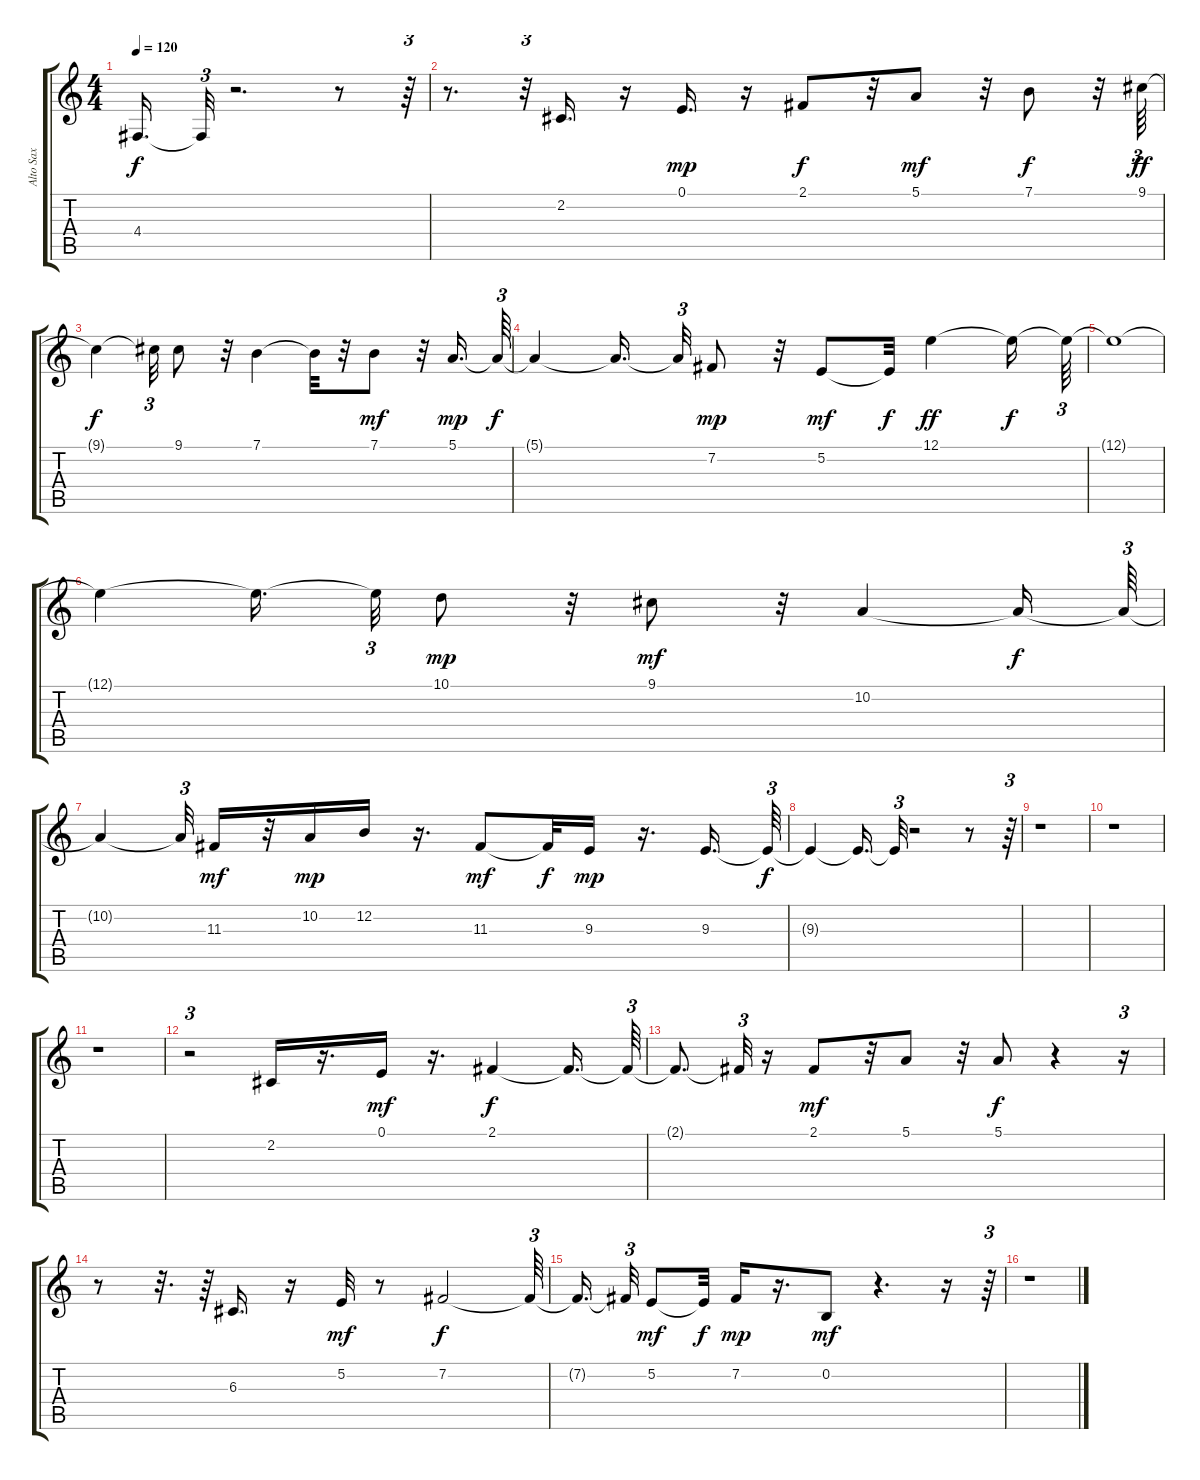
\track ("Alto Sax" "Alto Sax") {instrument altosax}
\staff {score tabs}
\tuning (E4 B3 G3 D3 A2 E2) {hide}
\ts (4 4)
\tempo 120
\clef g2
\ks c
4.4{t}.16{d dy f} 4.4{t}.32{tu (3 2)} r.2{d} r.8 r.64{tu (3 2)} |
r.8{d} r.32{tu (3 2)} 2.2.16{d} r.16 0.1.16{d dy mp} r.16 2.1.8{dy f} r.32 5.1.8{dy mf} r.32 7.1.8{dy f} r.32 9.1.64{tu (3 2) dy ff} |
9.1{t}.4{dy f} 9.1{t}.32{tu (3 2)} 9.1.8 r.32 7.1.4 7.1{t}.32 r.32 7.1.8{dy mf} r.32 5.1.16{d dy mp} 5.1{t}.64{tu (3 2) dy f} |
5.1{t}.4 5.1{t}.16{d} 5.1{t}.32{tu (3 2)} 7.2.8{dy mp} r.32 5.2.8{dy mf} 5.2{t}.32{dy f} 12.1.4{dy ff} 12.1{t}.16{dy f} 12.1{t}.64{tu (3 2)} |
12.1{t}.1 |
12.1{t}.4 12.1{t}.16{d} 12.1{t}.32{tu (3 2)} 10.1.8{dy mp} r.32 9.1.8{dy mf} r.32 10.2.4 10.2{t}.16{dy f} 10.2{t}.64{tu (3 2)} |
10.2{t}.4 10.2{t}.32{tu (3 2)} 11.3.16{dy mf} r.32 10.2.16{dy mp} 12.2.16 r.16{d} 11.3.8{dy mf} 11.3{t}.32{dy f} 9.3.16{dy mp} r.16{d} 9.3.16{d} 9.3{t}.64{tu (3 2) dy f} |
9.3{t}.4 9.3{t}.16{d} 9.3{t}.32{tu (3 2)} r.2 r.8 r.64{tu (3 2)} |
r.1 |
r.1 |
r.1 |
r.2{tu (3 2)} 2.2.16 r.16{d} 0.1.16{dy mf} r.16{d} 2.1.4{dy f} 2.1{t}.16{d} 2.1{t}.64{tu (3 2)} |
2.1{t}.8{d} 2.1{t}.32{tu (3 2)} r.16 2.1.8{dy mf} r.32 5.1.8 r.32 5.1.8{dy f} r.4 r.16{tu (3 2)} |
r.8 r.32{d} r.64 6.3.16{d} r.16 5.2.32{dy mf} r.8 7.2.2{dy f} 7.2{t}.64{tu (3 2)} |
7.2{t}.16{d} 7.2{t}.32{tu (3 2)} 5.2.8{dy mf} 5.2{t}.32{dy f} 7.2.16{dy mp} r.16{d} 0.2.8{dy mf} r.4{d} r.16 r.64{tu (3 2)} |
r.1
